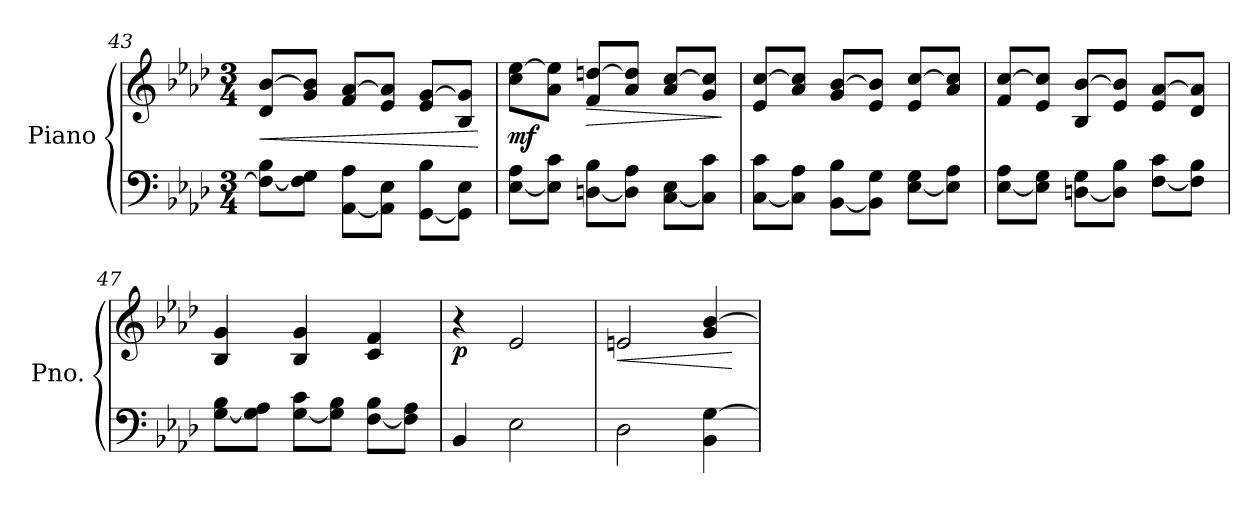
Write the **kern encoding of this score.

**kern	**kern	**dynam
*part1	*part1	*part1
*staff2	*staff1	*staff1/2
*I"Piano	*	*
*I'Pno.	*	*
!!LO:LB:g=z
*clefF4	*clefG2	*
*k[b-e-a-d-]	*k[b-e-a-d-]	*
*M3/4	*M3/4	*
=43	=43	=43
!	!	!LO:HP:b
8F\_ 8B-\L	8d-/ [8b-/L	<
8F\] 8G\J	8g/ 8b-/]J	.
[8AA-\ 8A-\L	8f/ [8a-/L	.
8AA-\] 8E-\J	8e-/ 8a-/]J	.
[8GG\ 8B-\L	8e-/ [8g/L	.
8GG\] 8E-\J	8B-/ 8g/]J	.
.	.	[
=44	=44	=44
!	!	!LO:DY:b
[8E-\ 8A-\L	8cc\ [8ee-\L	mf
8E-\] 8c\J	8a-\ 8ee-\]J	.
!	!	!LO:HP:b
[8Dn\ 8B-\L	8f/ [8ddn/L	>
8D\] 8A-\J	8a-/ 8dd/]J	.
[8C\ 8E-\L	8a-/ [8cc/L	.
8C\] 8c\J	8g/ 8cc/]J	.
.	.	]
=45	=45	=45
[8C\ 8c\L	8e-/ [8cc/L	.
8C\] 8A-\J	8a-/ 8cc/]J	.
[8BB-\ 8B-\L	8g/ [8b-/L	.
8BB-\] 8G\J	8e-/ 8b-/]J	.
[8E-\ 8G\L	8e-/ [8cc/L	.
8E-\] 8A-\J	8a-/ 8cc/]J	.
=46	=46	=46
[8E-\ 8A-\L	8f/ [8cc/L	.
8E-\] 8G\J	8e-/ 8cc/]J	.
[8Dn\ 8G\L	8B-/ [8b-/L	.
8D\] 8B-\J	8e-/ 8b-/]J	.
[8F\ 8c\L	8e-/ [8a-/L	.
8F\] 8B-\J	8d-/ 8a-/]J	.
=47	=47	=47
[8G\ 8B-\L	4B-/ 4g/	.
8G\] 8A-\J	.	.
[8G\ 8c\L	4B-/ 4g/	.
8G\] 8B-\J	.	.
[8F\ 8B-\L	4c/ 4f/	.
8F\] 8A-\J	.	.
=48	=48	=48
!	!	!LO:DY:b
4BB-/	4r	p
2E-\	2e-/	.
!!LO:LB:g=z
=49	=49	=49
!	!	!LO:HP:b
2D-\	2en/	<
4BB-\ [4G\	4g/ [4b-/	.
.	.	[
=	=	=
*-	*-	*-
